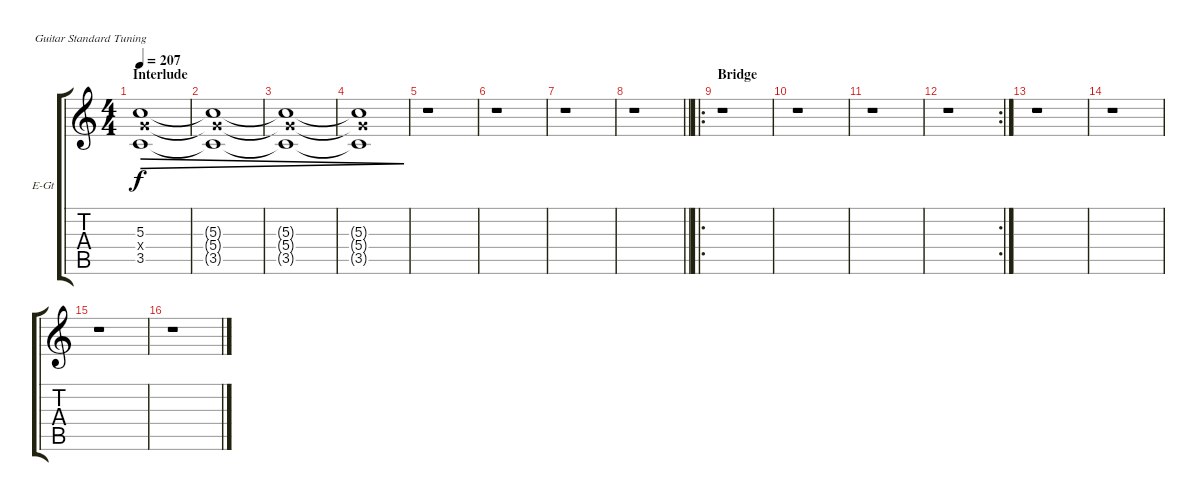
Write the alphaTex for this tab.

\defaultSystemsLayout 4
\bracketExtendMode groupsimilarinstruments
\firstSystemTrackNameOrientation horizontal
\otherSystemsTrackNameOrientation horizontal
\track ("Guitar 2" "E-Gt") {instrument distortionguitar}
\staff {score tabs}
\tuning (E4 B3 G3 D3 A2 E2)
\ts (4 4)
\section ("" "Interlude")
\tempo 207
\clef g2
\ks c
(5.3 5.4{x} 3.5).1{dec dy f} |
(3.5{t} 5.4{x t} 5.3{t}).1{dec} |
(3.5{t} 5.4{x t} 5.3{t}).1{dec} |
(3.5{t} 5.4{x t} 5.3{t}).1{dec} |
r.1 |
r.1 |
r.1 |
\barLineRight lightlight
r.1 |
\ro
\section ("" "Bridge")
r.1 |
r.1 |
r.1 |
\rc 2
r.1 |
r.1 |
r.1 |
r.1 |
r.1
